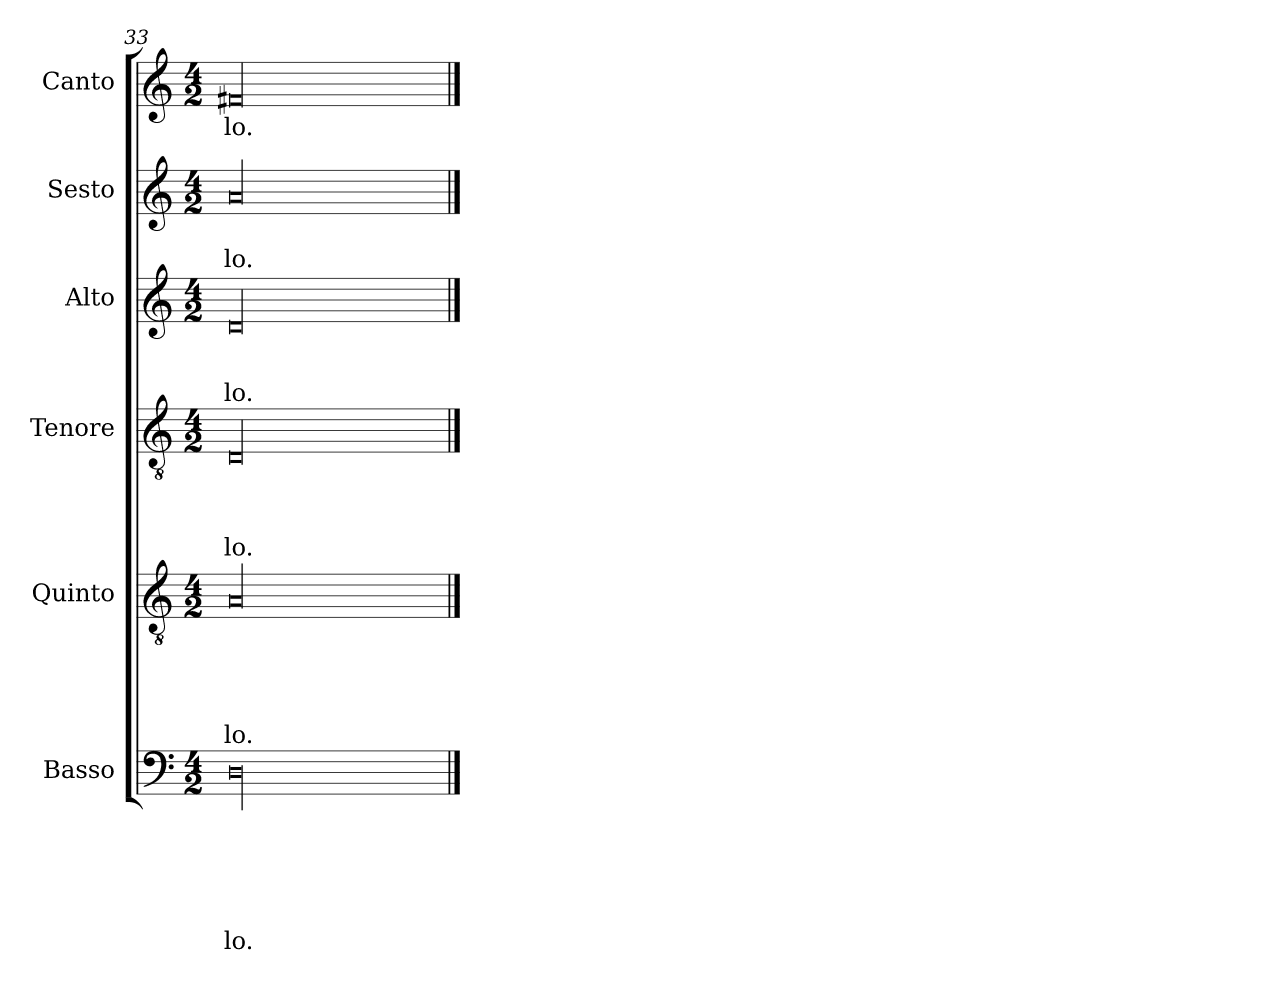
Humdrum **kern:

**kern	**text	**text	**text	**text	**text	**text	**kern	**text	**text	**text	**text	**text	**kern	**text	**text	**text	**text	**kern	**text	**text	**text	**kern	**text	**text	**kern	**text
*part6	*part6	*part6	*part6	*part6	*part6	*part6	*part5	*part5	*part5	*part5	*part5	*part5	*part4	*part4	*part4	*part4	*part4	*part3	*part3	*part3	*part3	*part2	*part2	*part2	*part1	*part1
*staff6	*staff6	*staff6	*staff6	*staff6	*staff6	*staff6	*staff5	*staff5	*staff5	*staff5	*staff5	*staff5	*staff4	*staff4	*staff4	*staff4	*staff4	*staff3	*staff3	*staff3	*staff3	*staff2	*staff2	*staff2	*staff1	*staff1
*I"Basso	*	*	*	*	*	*	*I"Quinto	*	*	*	*	*	*I"Tenore	*	*	*	*	*I"Alto	*	*	*	*I"Sesto	*	*	*I"Canto	*
*I'B.	*	*	*	*	*	*	*I'Q.	*	*	*	*	*	*I'T.	*	*	*	*	*I'A.	*	*	*	*I'S.	*	*	*I'C.	*
*clefF4	*	*	*	*	*	*	*clefGv2	*	*	*	*	*	*clefGv2	*	*	*	*	*clefG2	*	*	*	*clefG2	*	*	*clefG2	*
*k[]	*	*	*	*	*	*	*k[]	*	*	*	*	*	*k[]	*	*	*	*	*k[]	*	*	*	*k[]	*	*	*k[]	*
*C:	*	*	*	*	*	*	*C:	*	*	*	*	*	*C:	*	*	*	*	*C:	*	*	*	*C:	*	*	*C:	*
*M4/2	*	*	*	*	*	*	*M4/2	*	*	*	*	*	*M4/2	*	*	*	*	*M4/2	*	*	*	*M4/2	*	*	*M4/2	*
=33	=33	=33	=33	=33	=33	=33	=33	=33	=33	=33	=33	=33	=33	=33	=33	=33	=33	=33	=33	=33	=33	=33	=33	=33	=33	=33
!	!	!	!	!	!	!LO:LY:b	!	!	!	!	!	!LO:LY:b	!	!	!	!	!LO:LY:b	!	!	!	!LO:LY:b	!	!	!LO:LY:b	!	!LO:LY:b
00D	.	.	.	.	.	-lo.	00A	.	.	.	.	-lo.	00D	.	.	.	-lo.	00d	.	.	-lo.	00a	.	-lo.	00f#X	-lo.
==	==	==	==	==	==	==	==	==	==	==	==	==	==	==	==	==	==	==	==	==	==	==	==	==	==	==
*-	*-	*-	*-	*-	*-	*-	*-	*-	*-	*-	*-	*-	*-	*-	*-	*-	*-	*-	*-	*-	*-	*-	*-	*-	*-	*-
